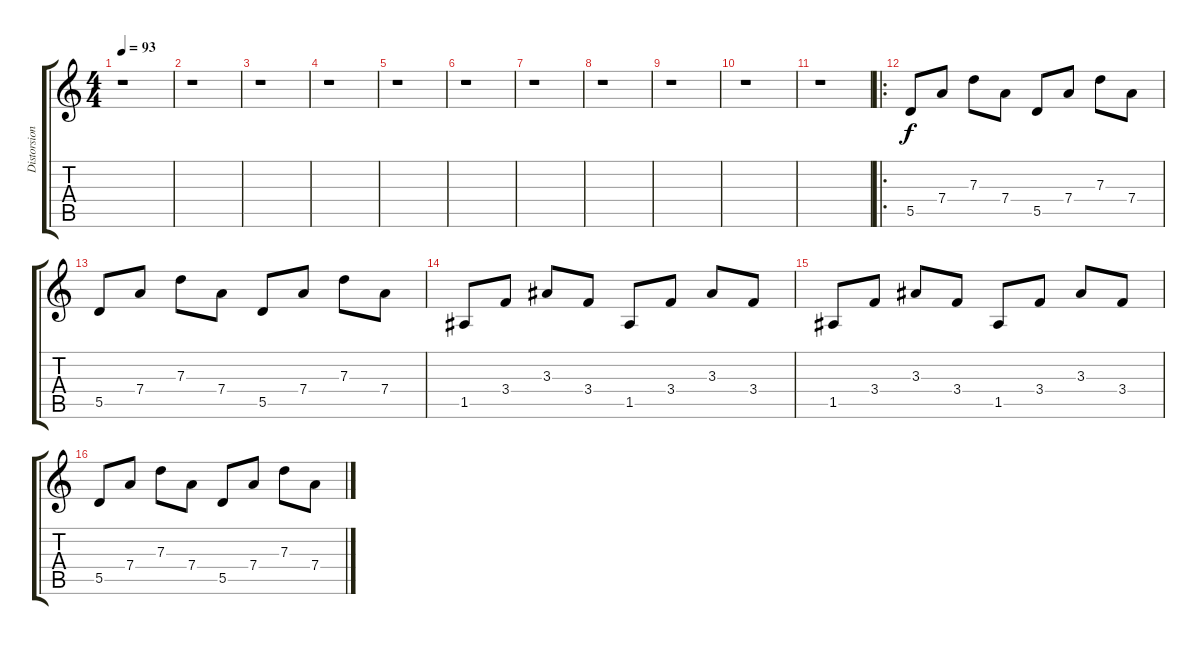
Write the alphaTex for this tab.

\track ("Distorsion guitar" "Distorsion") {instrument electricguitarjazz}
\staff {score tabs}
\tuning (E4 B3 G3 D3 A2 E2) {hide}
\ts (4 4)
\tempo 93
\clef g2
\ks c
r.1{dy f} |
r.1 |
r.1 |
r.1 |
r.1 |
r.1 |
r.1 |
r.1 |
r.1 |
r.1 |
r.1 |
\ro
5.5.8{instrument electricguitarjazz} 7.4.8 7.3.8 7.4.8 5.5.8 7.4.8 7.3.8 7.4.8 |
5.5.8 7.4.8 7.3.8 7.4.8 5.5.8 7.4.8 7.3.8 7.4.8 |
1.5.8 3.4.8 3.3.8 3.4.8 1.5.8 3.4.8 3.3.8 3.4.8 |
1.5.8 3.4.8 3.3.8 3.4.8 1.5.8 3.4.8 3.3.8 3.4.8 |
5.5.8 7.4.8 7.3.8 7.4.8 5.5.8 7.4.8 7.3.8 7.4.8
